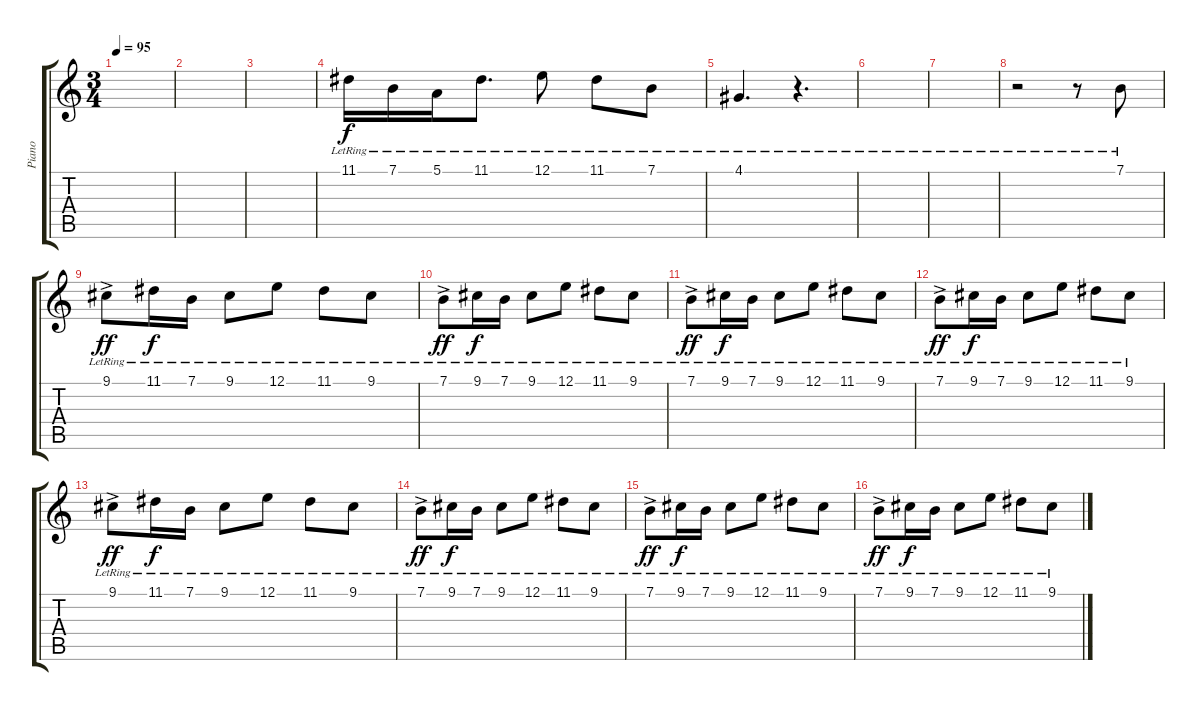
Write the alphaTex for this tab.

\track ("Piano" "Piano") {instrument acousticgrandpiano}
\staff {score tabs}
\tuning (E4 B3 G3 D3 A2 E2) {hide}
\ts (3 4)
\tempo 95
\clef g2
\ks c
|
|
|
11.1{lr}.16{volume 13} 7.1{lr}.16 5.1{lr}.16 11.1{lr}.8{d} 12.1{lr}.8 11.1{lr}.8 7.1{lr}.8 |
4.1{lr}.4{d} r.4{d} |
|
|
r.2 r.8 7.1{lr}.8{volume 9} |
9.1{ac lr}.8{dy ff} 11.1{lr}.16{dy f} 7.1{lr}.16 9.1{lr}.8 12.1{lr}.8 11.1{lr}.8 9.1{lr}.8 |
7.1{ac lr}.8{dy ff} 9.1{lr}.16{dy f} 7.1{lr}.16 9.1{lr}.8 12.1{lr}.8 11.1{lr}.8 9.1{lr}.8 |
7.1{ac lr}.8{dy ff} 9.1{lr}.16{dy f} 7.1{lr}.16 9.1{lr}.8 12.1{lr}.8 11.1{lr}.8 9.1{lr}.8 |
7.1{ac lr}.8{dy ff} 9.1{lr}.16{dy f} 7.1{lr}.16 9.1{lr}.8 12.1{lr}.8 11.1{lr}.8 9.1{lr}.8 |
9.1{ac lr}.8{dy ff} 11.1{lr}.16{dy f} 7.1{lr}.16 9.1{lr}.8 12.1{lr}.8 11.1{lr}.8 9.1{lr}.8 |
7.1{ac lr}.8{dy ff} 9.1{lr}.16{dy f} 7.1{lr}.16 9.1{lr}.8 12.1{lr}.8 11.1{lr}.8 9.1{lr}.8 |
7.1{ac lr}.8{dy ff} 9.1{lr}.16{dy f} 7.1{lr}.16 9.1{lr}.8 12.1{lr}.8 11.1{lr}.8 9.1{lr}.8 |
7.1{ac lr}.8{dy ff} 9.1{lr}.16{dy f} 7.1{lr}.16 9.1{lr}.8 12.1{lr}.8 11.1{lr}.8 9.1{lr}.8
